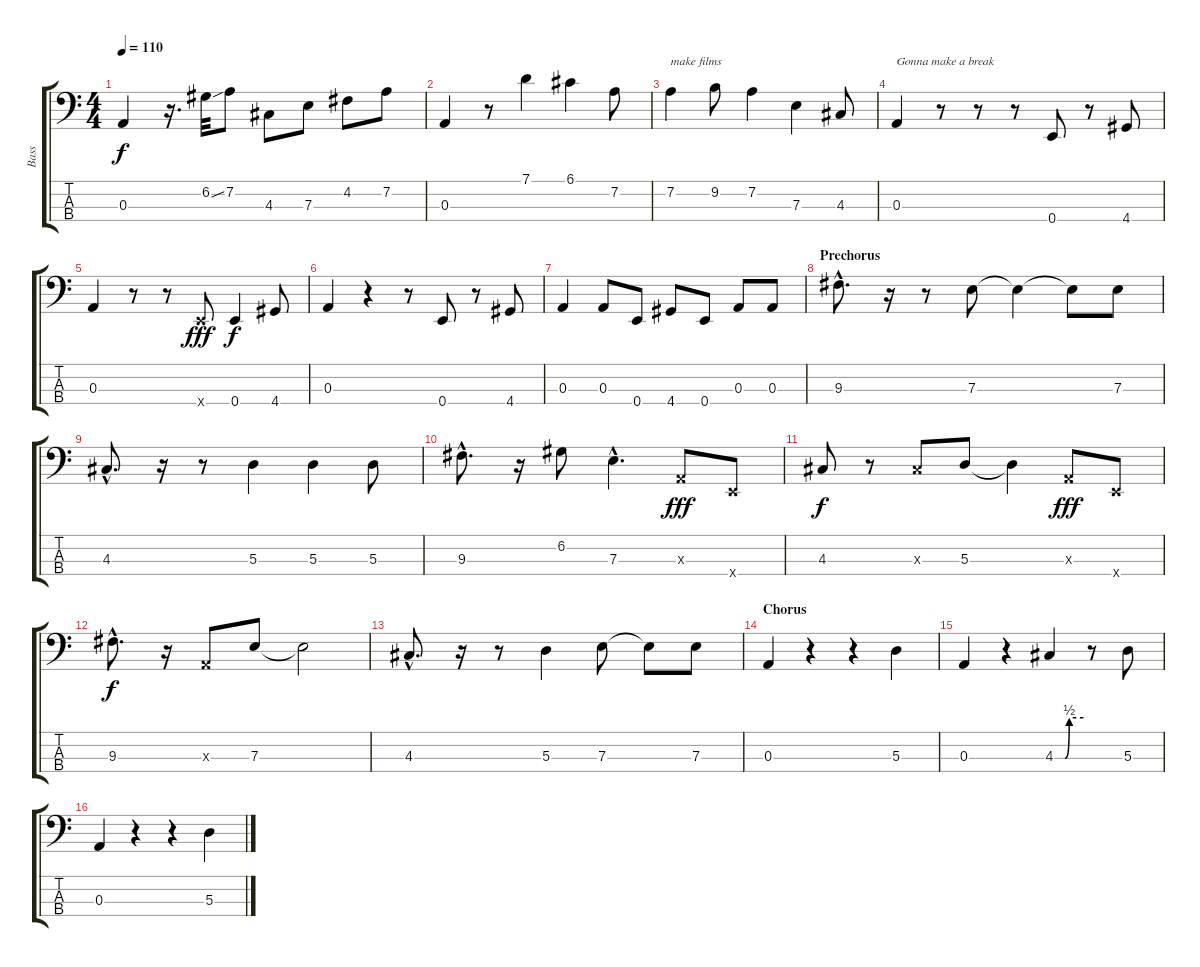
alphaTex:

\track ("Bass" "Bass") {instrument fretlessbass}
\staff {score tabs}
\tuning (G2 D2 A1 E1) {hide}
\ts (4 4)
\tempo 110
\clef f4
\ks c
0.3.4{dy f} r.16{d} 6.2{ss}.32 7.2.8 4.3.8 7.3.8 4.2.8 7.2.8 |
0.3.4 r.8 7.1.4 6.1.4 7.2.8 |
7.2.4{txt "make films"} 9.2.8 7.2.4 7.3.4 4.3.8 |
0.3.4{txt "Gonna make a break"} r.8 r.8 r.8 0.4.8 r.8 4.4.8 |
0.3.4 r.8 r.8 0.4{x}.8{dy fff} 0.4.4{dy f} 4.4.8 |
0.3.4 r.4 r.8 0.4.8 r.8 4.4.8 |
0.3.4 0.3.8 0.4.8 4.4.8 0.4.8 0.3.8 0.3.8 |
\section ("" "Prechorus")
9.3{hac}.8{d} r.16 r.8 7.3.8 7.3{t}.4 7.3{t}.8 7.3.8 |
4.3{hac}.8{d} r.16 r.8 5.3.4 5.3.4 5.3.8 |
9.3{hac}.8{d} r.16 6.2.8 7.3{hac}.4{d} 0.3{x}.8{dy fff} 0.4{x}.8 |
4.3.8{dy f} r.8 4.3{x}.8 5.3.8 5.3{t}.4 0.3{x}.8{dy fff} 0.4{x}.8 |
9.3{hac}.8{d dy f} r.16 0.3{x}.8 7.3.8 7.3{t}.2 |
4.3{hac}.8{d} r.16 r.8 5.3.4 7.3.8 7.3{t}.8 7.3.8 |
\section ("" "Chorus")
0.3.4 r.4 r.4 5.3.4 |
0.3.4 r.4 4.3{be (custom 0 0 21 0 30 2 60 2)}.4 r.8 5.3.8 |
0.3.4 r.4 r.4 5.3.4
